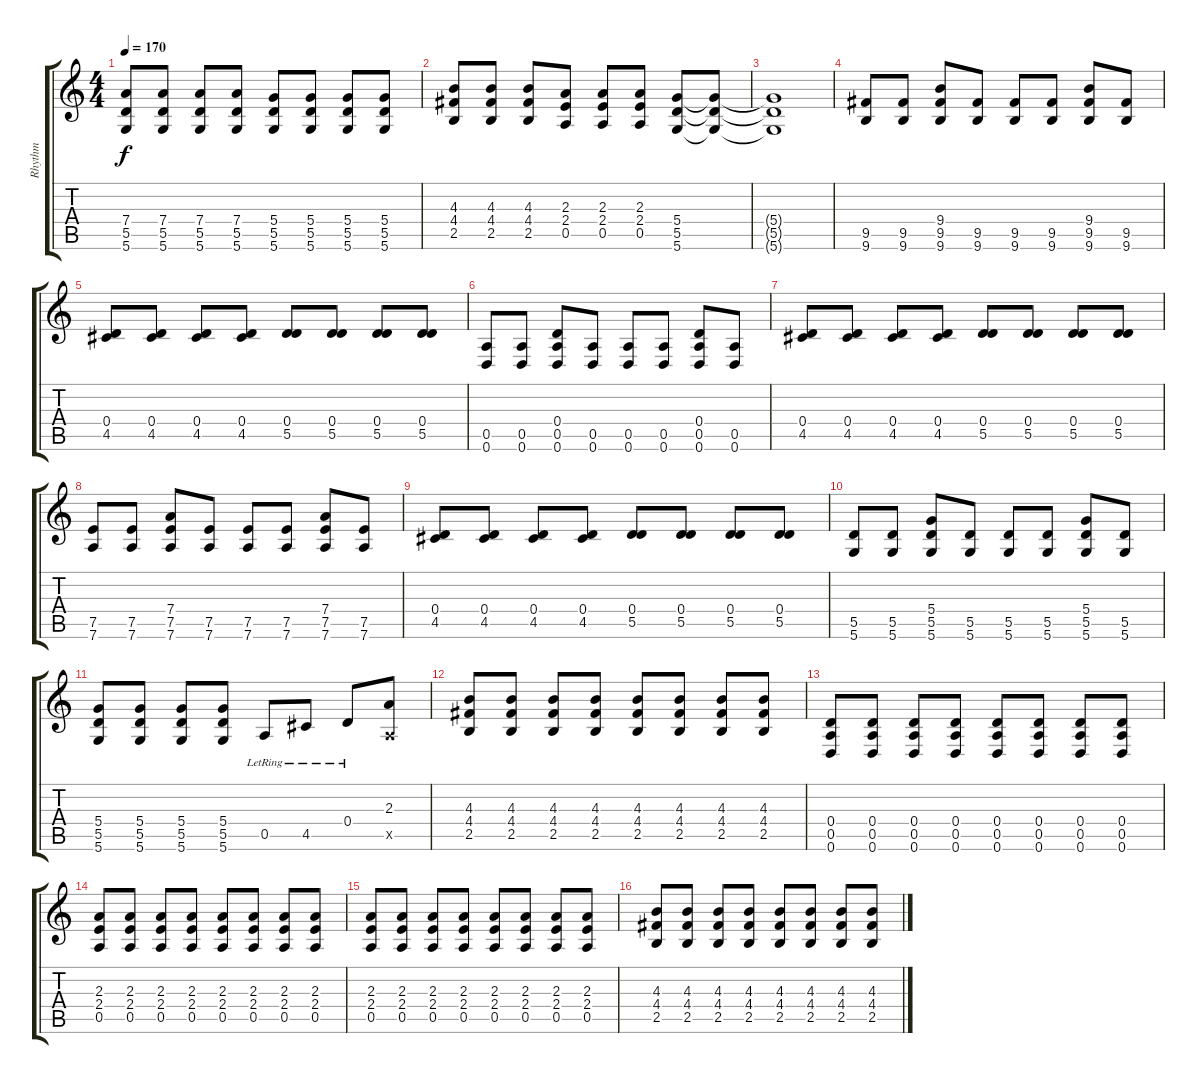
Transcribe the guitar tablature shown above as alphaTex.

\track ("Rhythm" "Rhythm") {instrument distortionguitar}
\staff {score tabs}
\tuning (E4 B3 G3 D3 A2 D2) {hide}
\ts (4 4)
\tempo 170
\clef g2
\ks c
(7.4 5.5 5.6).8{dy f} (7.4 5.5 5.6).8 (7.4 5.5 5.6).8 (7.4 5.5 5.6).8 (5.4 5.5 5.6).8 (5.4 5.5 5.6).8 (5.4 5.5 5.6).8 (5.4 5.5 5.6).8 |
(4.3 4.4 2.5).8 (4.3 4.4 2.5).8 (4.3 4.4 2.5).8 (2.3 2.4 0.5).8 (2.3 2.4 0.5).8 (2.3 2.4 0.5).8 (5.4 5.5 5.6).8 (5.4{t} 5.5{t} 5.6{t}).8 |
(5.4{t} 5.5{t} 5.6{t}).1 |
(9.5 9.6).8 (9.5 9.6).8 (9.4 9.5 9.6).8 (9.5 9.6).8 (9.5 9.6).8 (9.5 9.6).8 (9.4 9.5 9.6).8 (9.5 9.6).8 |
(0.4 4.5).8 (0.4 4.5).8 (0.4 4.5).8 (0.4 4.5).8 (0.4 5.5).8 (0.4 5.5).8 (0.4 5.5).8 (0.4 5.5).8 |
(0.5 0.6).8 (0.5 0.6).8 (0.4 0.5 0.6).8 (0.5 0.6).8 (0.5 0.6).8 (0.5 0.6).8 (0.4 0.5 0.6).8 (0.5 0.6).8 |
(0.4 4.5).8 (0.4 4.5).8 (0.4 4.5).8 (0.4 4.5).8 (0.4 5.5).8 (0.4 5.5).8 (0.4 5.5).8 (0.4 5.5).8 |
(7.5 7.6).8 (7.5 7.6).8 (7.4 7.5 7.6).8 (7.5 7.6).8 (7.5 7.6).8 (7.5 7.6).8 (7.4 7.5 7.6).8 (7.5 7.6).8 |
(0.4 4.5).8 (0.4 4.5).8 (0.4 4.5).8 (0.4 4.5).8 (0.4 5.5).8 (0.4 5.5).8 (0.4 5.5).8 (0.4 5.5).8 |
(5.5 5.6).8 (5.5 5.6).8 (5.4 5.5 5.6).8 (5.5 5.6).8 (5.5 5.6).8 (5.5 5.6).8 (5.4 5.5 5.6).8 (5.5 5.6).8 |
(5.4 5.5 5.6).8 (5.4 5.5 5.6).8 (5.4 5.5 5.6).8 (5.4 5.5 5.6).8 0.5{lr}.8 4.5{lr}.8 0.4{lr}.8 (2.3 0.5{x}).8 |
(4.3 4.4 2.5).8 (4.3 4.4 2.5).8 (4.3 4.4 2.5).8 (4.3 4.4 2.5).8 (4.3 4.4 2.5).8 (4.3 4.4 2.5).8 (4.3 4.4 2.5).8 (4.3 4.4 2.5).8 |
(0.4 0.5 0.6).8 (0.4 0.5 0.6).8 (0.4 0.5 0.6).8 (0.4 0.5 0.6).8 (0.4 0.5 0.6).8 (0.4 0.5 0.6).8 (0.4 0.5 0.6).8 (0.4 0.5 0.6).8 |
(2.3 2.4 0.5).8 (2.3 2.4 0.5).8 (2.3 2.4 0.5).8 (2.3 2.4 0.5).8 (2.3 2.4 0.5).8 (2.3 2.4 0.5).8 (2.3 2.4 0.5).8 (2.3 2.4 0.5).8 |
(2.3 2.4 0.5).8 (2.3 2.4 0.5).8 (2.3 2.4 0.5).8 (2.3 2.4 0.5).8 (2.3 2.4 0.5).8 (2.3 2.4 0.5).8 (2.3 2.4 0.5).8 (2.3 2.4 0.5).8 |
(4.3 4.4 2.5).8 (4.3 4.4 2.5).8 (4.3 4.4 2.5).8 (4.3 4.4 2.5).8 (4.3 4.4 2.5).8 (4.3 4.4 2.5).8 (4.3 4.4 2.5).8 (4.3 4.4 2.5).8
